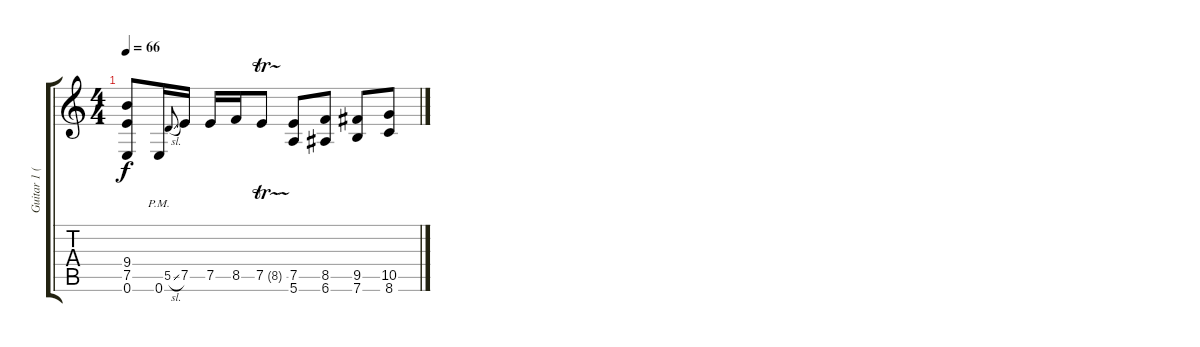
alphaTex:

\track ("Guitar 1 (Distortion)" "Guitar 1 (") {instrument distortionguitar}
\staff {score tabs}
\tuning (E4 B3 G3 D3 A2 E2) {hide}
\ts (4 4)
\tempo 66
\clef g2
\ks c
(9.4 7.5 0.6).8{dy f} 0.6{pm}.16 5.5{sl}.8{gr onbeat} 7.5.16 7.5.16 8.5.16 7.5{tr (8 64)}.8 (7.5 5.6).8 (8.5 6.6).8 (9.5 7.6).8 (10.5 8.6).8
